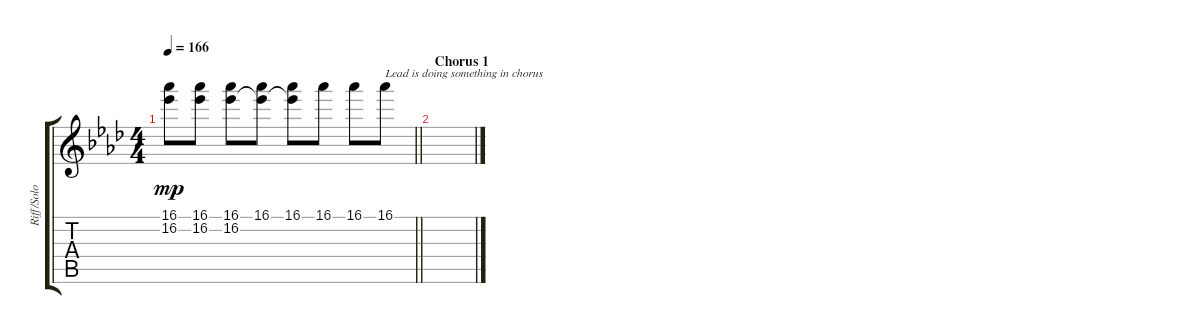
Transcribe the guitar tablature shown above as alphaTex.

\track ("Riff/Solo" "Riff/Solo") {instrument electricguitarclean}
\staff {score tabs}
\tuning (E4 B3 G3 D3 A2 E2) {hide}
\ts (4 4)
\tempo 166
\clef g2
\barLineRight lightlight
\ks ab
(16.1 16.2).8{dy mp} (16.1 16.2).8 (16.1 16.2).8 (16.1 16.2{t}).8 (16.1 16.2{t}).8 16.1.8 16.1.8 16.1.8{txt "Lead is doing something in chorus"} |
\section ("" "Chorus 1")
